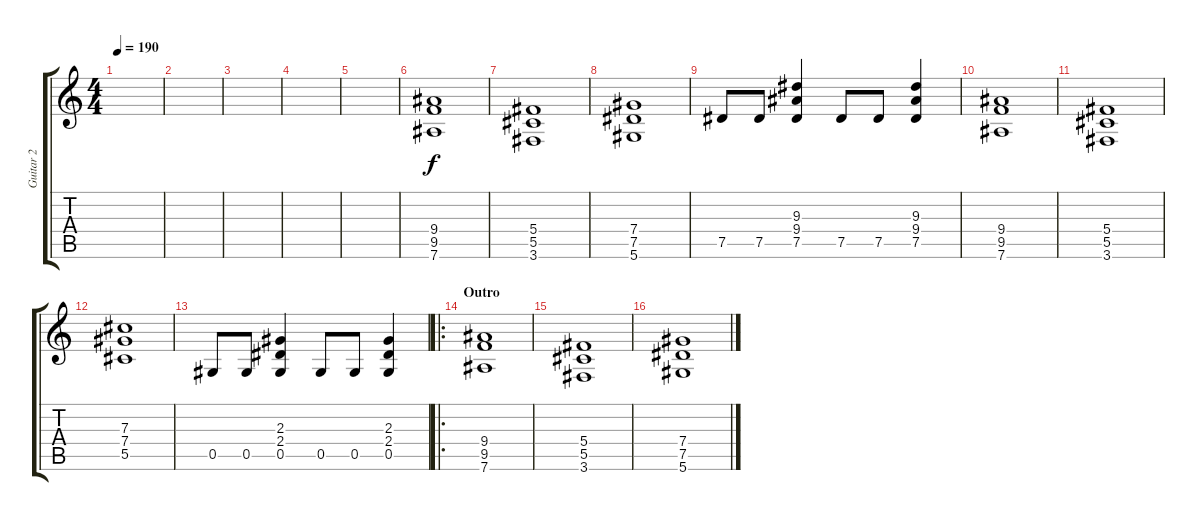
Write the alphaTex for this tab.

\track ("Guitar 2" "Guitar 2") {instrument overdrivenguitar}
\staff {score tabs}
\tuning (Eb4 Bb3 Gb3 Db3 Ab2 Eb2) {hide}
\ts (4 4)
\tempo 190
\clef g2
\ks c
|
|
|
|
|
(9.4 9.5 7.6).1 |
(5.4 5.5 3.6).1 |
(7.4 7.5 5.6).1 |
7.5.8 7.5.8 (9.3 9.4 7.5).4 7.5.8 7.5.8 (9.3 9.4 7.5).4 |
(9.4 9.5 7.6).1 |
(5.4 5.5 3.6).1 |
(7.3 7.4 5.5).1 |
0.5.8 0.5.8 (2.3 2.4 0.5).4 0.5.8 0.5.8 (2.3 2.4 0.5).4 |
\ro
\section ("" "Outro")
(9.4 9.5 7.6).1 |
(5.4 5.5 3.6).1 |
(7.4 7.5 5.6).1
